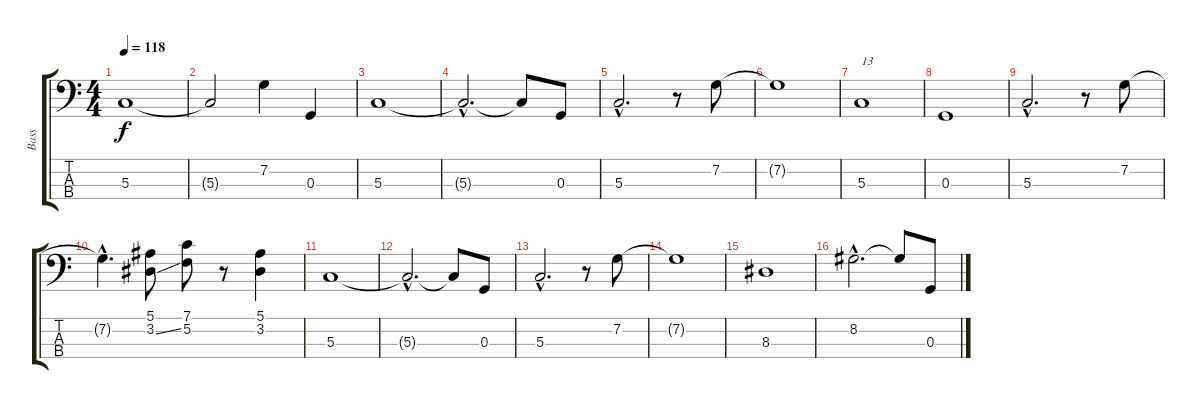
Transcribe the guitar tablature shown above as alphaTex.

\track ("Bass" "Bass") {instrument electricbassfinger}
\staff {score tabs}
\tuning (F2 C2 G1 C1) {hide}
\ts (4 4)
\tempo 118
\clef f4
\ks c
5.3.1{dy f} |
5.3{t}.2 7.2.4 0.3.4 |
5.3.1 |
5.3{hac t}.2{d} 5.3{t}.8 0.3.8 |
5.3{hac}.2{d} r.8 7.2.8 |
7.2{t}.1 |
5.3.1{txt "13"} |
0.3.1 |
5.3{hac}.2{d} r.8 7.2.8 |
7.2{hac t}.4{d} (5.1 3.2{ss}).8 (7.1 5.2).8 r.8 (5.1 3.2).4 |
5.3.1 |
5.3{hac t}.2{d} 5.3{t}.8 0.3.8 |
5.3{hac}.2{d} r.8 7.2.8 |
7.2{t}.1 |
8.3.1 |
8.2{hac}.2{d} 8.2{t}.8 0.3.8
